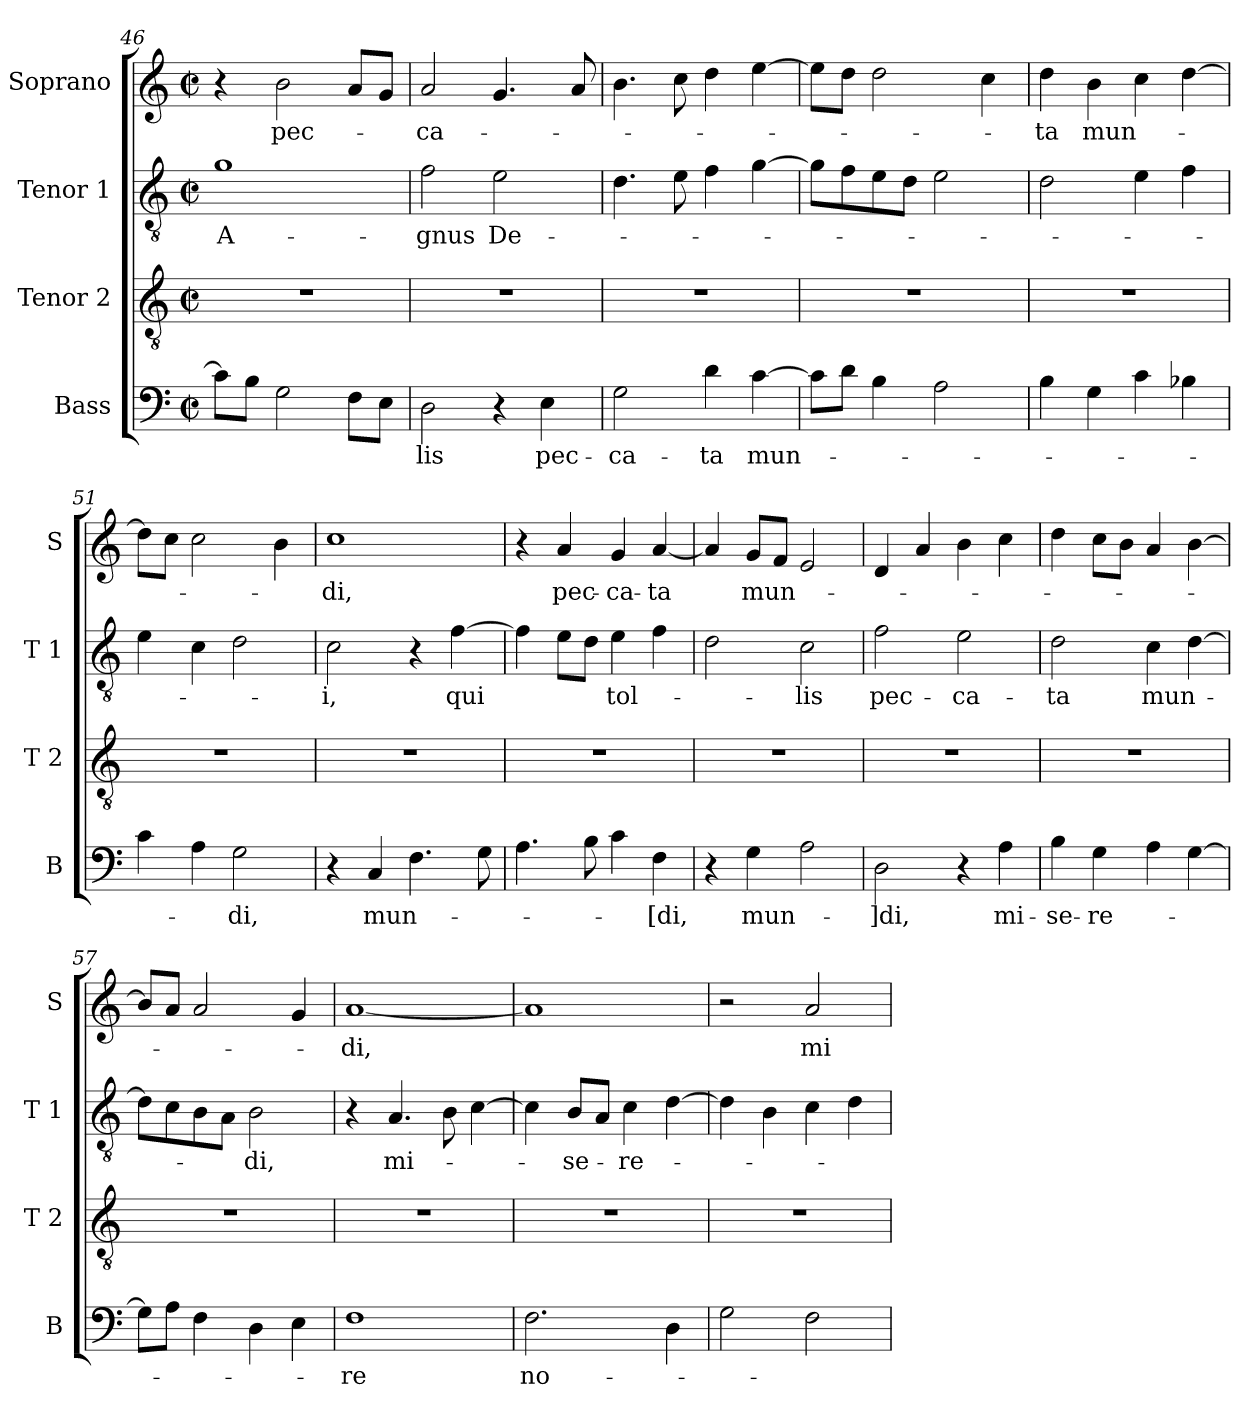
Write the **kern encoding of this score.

**kern	**text	**kern	**kern	**text	**kern	**text
*part4	*part4	*part3	*part2	*part2	*part1	*part1
*staff4	*staff4	*staff3	*staff2	*staff2	*staff1	*staff1
*I"Bass	*	*I"Tenor 2	*I"Tenor 1	*	*I"Soprano	*
*I'B	*	*I'T 2	*I'T 1	*	*I'S	*
!!LO:LB:g=z
*clefF4	*	*clefGv2	*clefGv2	*	*clefG2	*
*k[]	*	*k[]	*k[]	*	*k[]	*
*C:	*	*C:	*C:	*	*C:	*
*M2/2	*	*M2/2	*M2/2	*	*M2/2	*
*met(c|)	*	*met(c|)	*met(c|)	*	*met(c|)	*
=46	=46	=46	=46	=46	=46	=46
!	!	!	!	!LO:LY:b	!	!
8c\L]	.	1r	1g	A-	4r	.
8B\J	.	.	.	.	.	.
!	!	!	!	!	!	!LO:LY:b
2G\	.	.	.	.	2b\	pec-
8F\L	.	.	.	.	8a/L	.
8E\J	.	.	.	.	8g/J	.
=47	=47	=47	=47	=47	=47	=47
!	!LO:LY:b	!	!	!LO:LY:b	!	!LO:LY:b
2D\	-lis	1r	2f\	-gnus	2a/	-ca-
!	!	!	!	!LO:LY:b	!	!
4r	.	.	2e\	De-	4.g/	.
!	!LO:LY:b	!	!	!	!	!
4E\	pec-	.	.	.	.	.
.	.	.	.	.	8a/	.
=48	=48	=48	=48	=48	=48	=48
!	!LO:LY:b	!	!	!	!	!
2G\	-ca-	1r	4.d\	.	4.b\	.
.	.	.	8e\	.	8cc\	.
!	!LO:LY:b	!	!	!	!	!
4d\	-ta	.	4f\	.	4dd\	.
!	!LO:LY:b	!	!	!	!	!
[4c\	mun-	.	[4g\	.	[4ee\	.
=49	=49	=49	=49	=49	=49	=49
8c\L]	.	1r	8g\L]	.	8ee\L]	.
8d\J	.	.	8f\	.	8dd\J	.
4B\	.	.	8e\	.	2dd\	.
.	.	.	8d\J	.	.	.
2A\	.	.	2e\	.	.	.
.	.	.	.	.	4cc\	.
=50	=50	=50	=50	=50	=50	=50
!	!	!	!	!	!	!LO:LY:b
4B\	.	1r	2d\	.	4dd\	-ta
!	!	!	!	!	!	!LO:LY:b
4G\	.	.	.	.	4b\	mun-
4c\	.	.	4e\	.	4cc\	.
4B-X\	.	.	4f\	.	[4dd\	.
=51	=51	=51	=51	=51	=51	=51
4c\	.	1r	4e\	.	8dd\L]	.
.	.	.	.	.	8cc\J	.
4A\	.	.	4c\	.	2cc\	.
!	!LO:LY:b	!	!	!	!	!
2G\	-di,	.	2d\	.	.	.
.	.	.	.	.	4b\	.
!!LO:LB:g=z
=52	=52	=52	=52	=52	=52	=52
!	!	!	!	!LO:LY:b	!	!LO:LY:b
4r	.	1r	2c\	-i,	1cc	-di,
!	!LO:LY:b	!	!	!	!	!
4C/	mun-	.	.	.	.	.
4.F\	.	.	4r	.	.	.
!	!	!	!	!LO:LY:b	!	!
.	.	.	[4f\	qui	.	.
8G\	.	.	.	.	.	.
=53	=53	=53	=53	=53	=53	=53
4.A\	.	1r	4f\]	.	4r	.
!	!	!	!	!	!	!LO:LY:b
.	.	.	8e\L	.	4a/	pec-
8B\	.	.	8d\J	.	.	.
!	!	!	!	!LO:LY:b	!	!LO:LY:b
4c\	.	.	4e\	tol-	4g/	-ca-
!	!LO:LY:b	!	!	!	!	!LO:LY:b
4F\	-[di,	.	4f\	.	[4a/	-ta
=54	=54	=54	=54	=54	=54	=54
4r	.	1r	2d\	.	4a/]	.
!	!LO:LY:b	!	!	!	!	!LO:LY:b
4G\	mun-	.	.	.	8g/L	mun-
.	.	.	.	.	8f/J	.
!	!	!	!	!LO:LY:b	!	!
2A\	.	.	2c\	-lis	2e/	.
=55	=55	=55	=55	=55	=55	=55
!	!LO:LY:b	!	!	!LO:LY:b	!	!
2D\	-]di,	1r	2f\	pec-	4d/	.
.	.	.	.	.	4a/	.
!	!	!	!	!LO:LY:b	!	!
4r	.	.	2e\	-ca-	4b\	.
!	!LO:LY:b	!	!	!	!	!
4A\	mi-	.	.	.	4cc\	.
=56	=56	=56	=56	=56	=56	=56
!	!LO:LY:b	!	!	!LO:LY:b	!	!
4B\	-se-	1r	2d\	-ta	4dd\	.
!	!LO:LY:b	!	!	!	!	!
4G\	-re-	.	.	.	8cc\L	.
.	.	.	.	.	8b\J	.
!	!	!	!	!LO:LY:b	!	!
4A\	.	.	4c\	mun-	4a/	.
[4G\	.	.	[4d\	.	[4b\	.
!!LO:LB:g=z
=57	=57	=57	=57	=57	=57	=57
8G\L]	.	1r	8d\L]	.	8b/L]	.
8A\J	.	.	8c\	.	8a/J	.
4F\	.	.	8B\	.	2a/	.
.	.	.	8A\J	.	.	.
!	!	!	!	!LO:LY:b	!	!
4D\	.	.	2B\	-di,	.	.
4E\	.	.	.	.	4g/	.
=58	=58	=58	=58	=58	=58	=58
!	!LO:LY:b	!	!	!	!	!LO:LY:b
1F	-re	1r	4r	.	[1a	-di,
!	!	!	!	!LO:LY:b	!	!
.	.	.	4.A/	mi-	.	.
.	.	.	8B\	.	.	.
.	.	.	[4c\	.	.	.
=59	=59	=59	=59	=59	=59	=59
!	!LO:LY:b	!	!	!	!	!
2.F\	no-	1r	4c\]	.	1a]	.
!	!	!	!	!LO:LY:b	!	!
.	.	.	8B/L	-se-	.	.
.	.	.	8A/J	.	.	.
!	!	!	!	!LO:LY:b	!	!
.	.	.	4c\	-re-	.	.
4D\	.	.	[4d\	.	.	.
=60	=60	=60	=60	=60	=60	=60
2G\	.	1r	4d\]	.	2r	.
.	.	.	4B\	.	.	.
!	!	!	!	!	!	!LO:LY:b
2F\	.	.	4c\	.	2a/	mi-
.	.	.	4d\	.	.	.
=	=	=	=	=	=	=
*-	*-	*-	*-	*-	*-	*-
